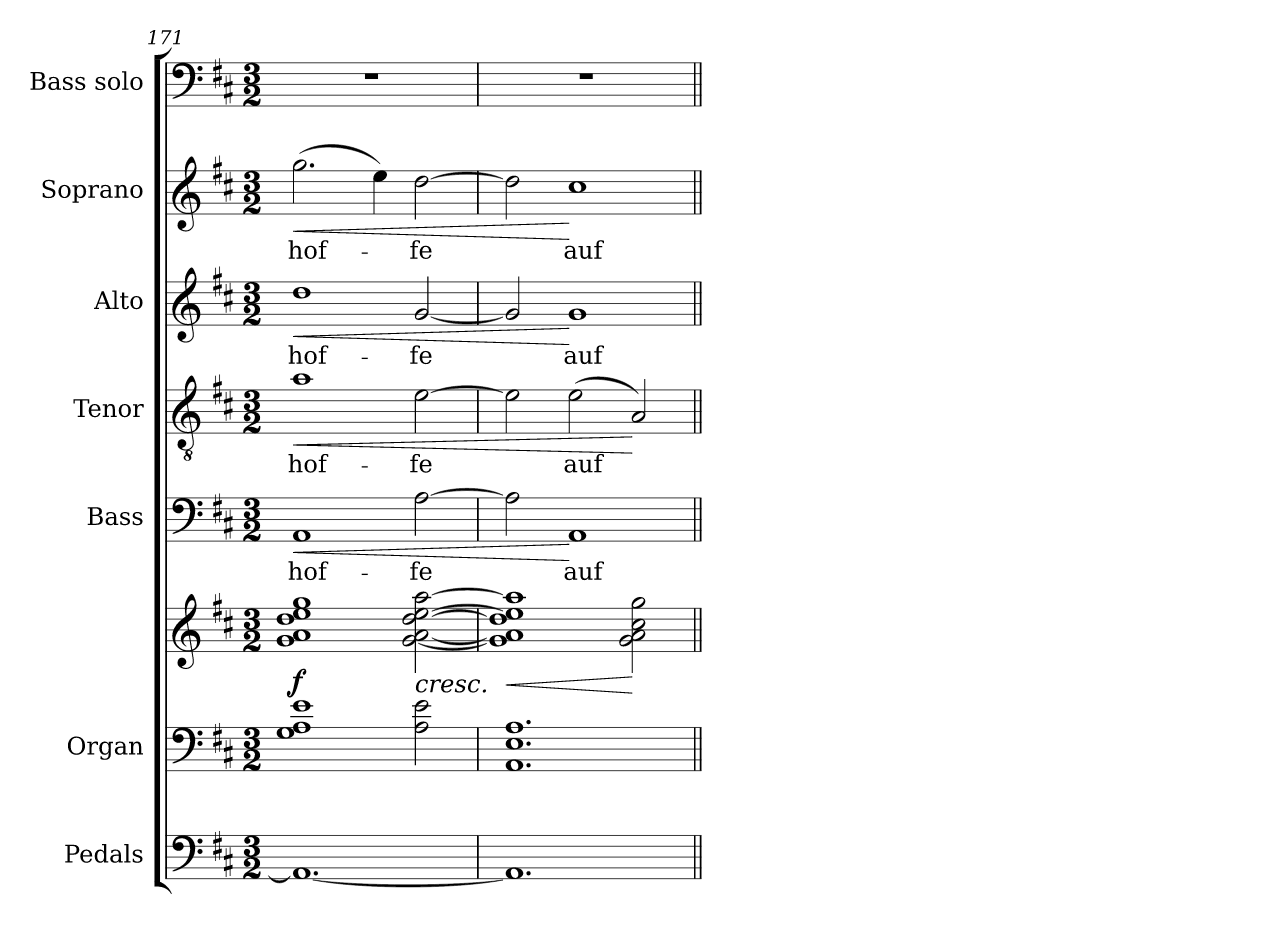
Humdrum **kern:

**kern	**kern	**kern	**dynam	**kern	**text	**dynam	**kern	**text	**dynam	**kern	**text	**dynam	**kern	**text	**dynam	**kern
*part7	*part6	*part6	*part6	*part5	*part5	*part5	*part4	*part4	*part4	*part3	*part3	*part3	*part2	*part2	*part2	*part1
*staff8	*staff7	*staff6	*staff6/7	*staff5	*staff5	*staff5	*staff4	*staff4	*staff4	*staff3	*staff3	*staff3	*staff2	*staff2	*staff2	*staff1
*I"Pedals	*I"Organ	*	*	*I"Bass	*	*	*I"Tenor	*	*	*I"Alto	*	*	*I"Soprano	*	*	*I"Bass solo
*I'Ped.	*I'Org.	*	*	*I'B.	*	*	*I'T.	*	*	*I'A.	*	*	*I'S.	*	*	*
*clefF4	*clefF4	*clefG2	*	*clefF4	*	*	*clefGv2	*	*	*clefG2	*	*	*clefG2	*	*	*clefF4
*	*	*	*	*	*	*	*ITrd7c12	*	*	*	*	*	*	*	*	*
*k[f#c#]	*k[f#c#]	*k[f#c#]	*	*k[f#c#]	*	*	*k[f#c#]	*	*	*k[f#c#]	*	*	*k[f#c#]	*	*	*k[f#c#]
*D:	*D:	*D:	*	*D:	*	*	*D:	*	*	*D:	*	*	*D:	*	*	*D:
*M3/2	*M3/2	*M3/2	*	*M3/2	*	*	*M3/2	*	*	*M3/2	*	*	*M3/2	*	*	*M3/2
=171	=171	=171	=171	=171	=171	=171	=171	=171	=171	=171	=171	=171	=171	=171	=171	=171
!	!	!	!	!	!LO:LY:b:color=#000000	!LO:HP:b	!	!	!	!	!	!	!	!	!	!
!	!	!	!	!	!	!	!	!LO:LY:b:color=#000000	!LO:HP:b	!	!	!	!	!	!	!
!	!	!	!	!	!	!	!	!	!	!	!LO:LY:b:color=#000000	!LO:HP:b	!	!	!	!
!	!	!	!	!	!	!	!	!	!	!	!	!	!	!LO:LY:b:color=#000000	!LO:HP:b	!LO:N:vis=1
1.AAi_	1Gi 1Ai 1ei	1gi 1ai 1ddi 1eei 1ggi	f	1AAi	hof-	<	1Ai	hof-	<	1ddi	hof-	<	(2.ggi\	hof-	<	1.r
.	.	.	.	.	.	.	.	.	.	.	.	.	4eei\)	.	.	.
!	!	!	!	!	!LO:LY:b:color=#000000	!	!	!	!	!	!	!	!	!	!	!
!	!	!	!	!	!	!	!	!LO:LY:b:color=#000000	!	!	!	!	!	!	!	!
!	!	!	!	!	!	!	!	!	!	!	!LO:LY:b:color=#000000	!	!	!	!	!
!	!	!LO:TX:b:i:t=cresc.	!	!	!	!	!	!	!	!	!	!	!	!	!	!
!	!	!	!	!	!	!	!	!	!	!	!	!	!	!LO:LY:b:color=#000000	!	!
.	2Ai\ 2ei	[2gi\ [2ai [2ddi [2eei [2aai	.	[2Ai\	-fe	.	[2Ei\	-fe	.	[2gi/	-fe	.	[2ddi\	-fe	.	.
=172	=172	=172	=172	=172	=172	=172	=172	=172	=172	=172	=172	=172	=172	=172	=172	=172
!	!	!	!LO:HP:b	!	!	!	!	!	!	!	!	!	!	!	!	!LO:N:vis=1
1.AAi]	1.AAi 1.Ei 1.Ai	1gi] 1ai] 1ddi] 1eei] 1aai]	<	2Ai\]	.	.	2Ei\]	.	.	2gi/]	.	.	2ddi\]	.	.	1.r
!	!	!	!	!	!LO:LY:b:color=#000000	!	!	!	!	!	!	!	!	!	!	!
!	!	!	!	!	!	!	!	!LO:LY:b:color=#000000	!	!	!	!	!	!	!	!
!	!	!	!	!	!	!	!	!	!	!	!LO:LY:b:color=#000000	!	!	!	!	!
!	!	!	!	!	!	!	!	!	!	!	!	!	!	!LO:LY:b:color=#000000	!	!
.	.	.	.	1AAi	auf	[	(2Ei\	auf	.	1gi	auf	[	1cc#i	auf	[	.
.	.	2gi\ 2ai 2cc#i 2ggi	[	.	.	.	2AAi/)	.	[	.	.	.	.	.	.	.
=||	=||	=||	=||	=||	=||	=||	=||	=||	=||	=||	=||	=||	=||	=||	=||	=||
*-	*-	*-	*-	*-	*-	*-	*-	*-	*-	*-	*-	*-	*-	*-	*-	*-
